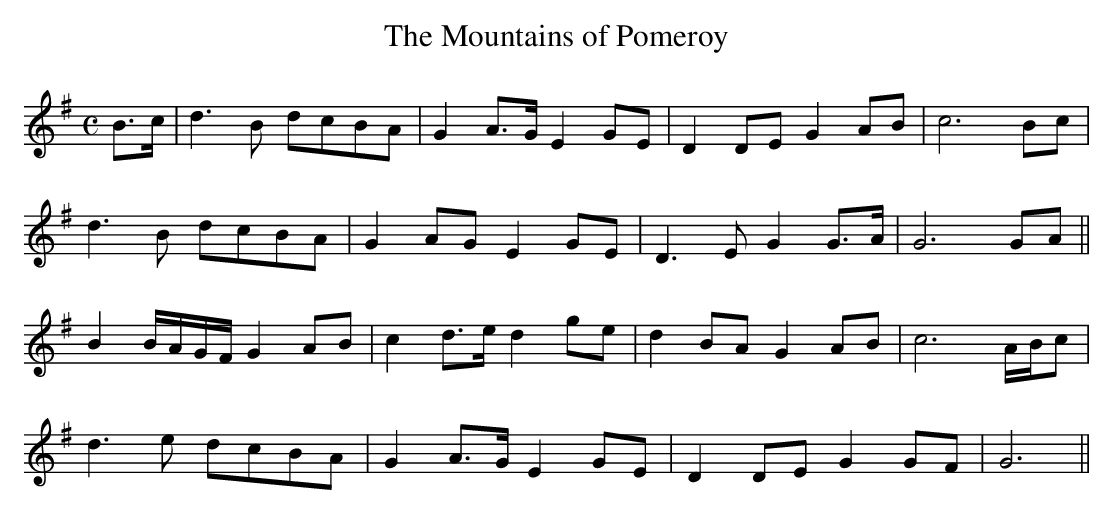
X:1
T:Mountains of Pomeroy, The
M:C
L:1/8
K:G
B>c | d3B dcBA | G2 A>G E2 GE | D2 DE G2 AB | c6 Bc |
d3B dcBA | G2 AG E2 GE | D3E G2 G>A | G6 GA ||
B2 B/A/G/F/ G2 AB | c2 d>e d2 ge | d2 BA G2 AB | c6 A/B/c |
d3e dcBA | G2 A>G E2 GE | D2 DE G2 GF | G6 ||
